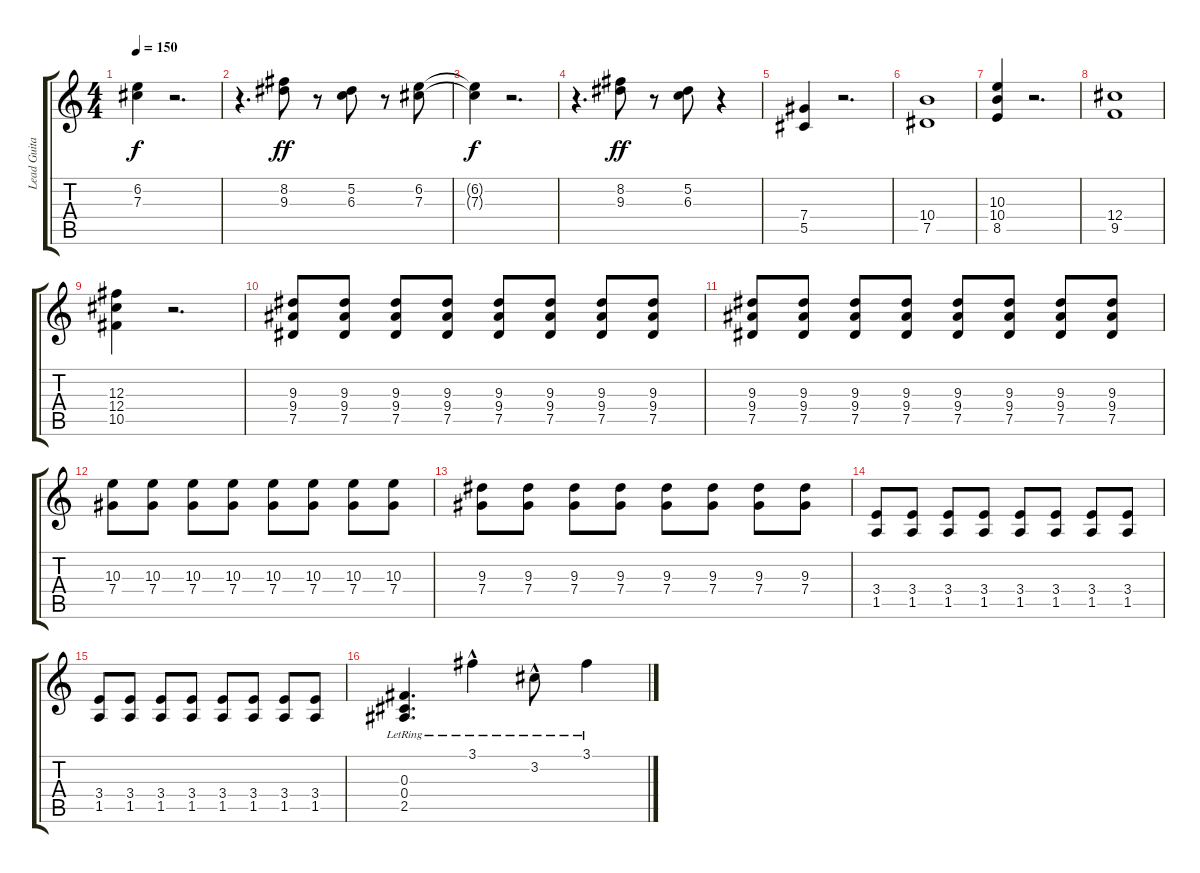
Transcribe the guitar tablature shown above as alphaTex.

\track ("Lead Guitar" "Lead Guita") {instrument overdrivenguitar}
\staff {score tabs}
\tuning (Eb4 Bb3 Gb3 Db3 Ab2 Eb2) {hide}
\ts (4 4)
\tempo 150
\clef g2
\ks c
(6.2{t} 7.3{t}).4{dy f} r.2{d} |
r.4{d} (8.2 9.3).8{dy ff} r.8 (5.2 6.3).8 r.8 (6.2 7.3).8 |
(6.2{t} 7.3{t}).4{dy f} r.2{d} |
r.4{d} (8.2 9.3).8{dy ff} r.8 (5.2 6.3).8 r.4 |
(7.4 5.5).4 r.2{d} |
(10.4 7.5).1 |
(10.3 10.4 8.5).4 r.2{d} |
(12.4 9.5).1 |
(12.3 12.4 10.5).4 r.2{d} |
(9.3 9.4 7.5).8 (9.3 9.4 7.5).8 (9.3 9.4 7.5).8 (9.3 9.4 7.5).8 (9.3 9.4 7.5).8 (9.3 9.4 7.5).8 (9.3 9.4 7.5).8 (9.3 9.4 7.5).8 |
(9.3 9.4 7.5).8 (9.3 9.4 7.5).8 (9.3 9.4 7.5).8 (9.3 9.4 7.5).8 (9.3 9.4 7.5).8 (9.3 9.4 7.5).8 (9.3 9.4 7.5).8 (9.3 9.4 7.5).8 |
(10.3 7.4).8 (10.3 7.4).8 (10.3 7.4).8 (10.3 7.4).8 (10.3 7.4).8 (10.3 7.4).8 (10.3 7.4).8 (10.3 7.4).8 |
(9.3 7.4).8 (9.3 7.4).8 (9.3 7.4).8 (9.3 7.4).8 (9.3 7.4).8 (9.3 7.4).8 (9.3 7.4).8 (9.3 7.4).8 |
(3.4 1.5).8 (3.4 1.5).8 (3.4 1.5).8 (3.4 1.5).8 (3.4 1.5).8 (3.4 1.5).8 (3.4 1.5).8 (3.4 1.5).8 |
(3.4 1.5).8 (3.4 1.5).8 (3.4 1.5).8 (3.4 1.5).8 (3.4 1.5).8 (3.4 1.5).8 (3.4 1.5).8 (3.4 1.5).8 |
(0.3{lr} 0.4{lr} 2.5{lr}).4{d} 3.1{hac lr}.4 3.2{hac lr}.8 3.1{lr}.4
